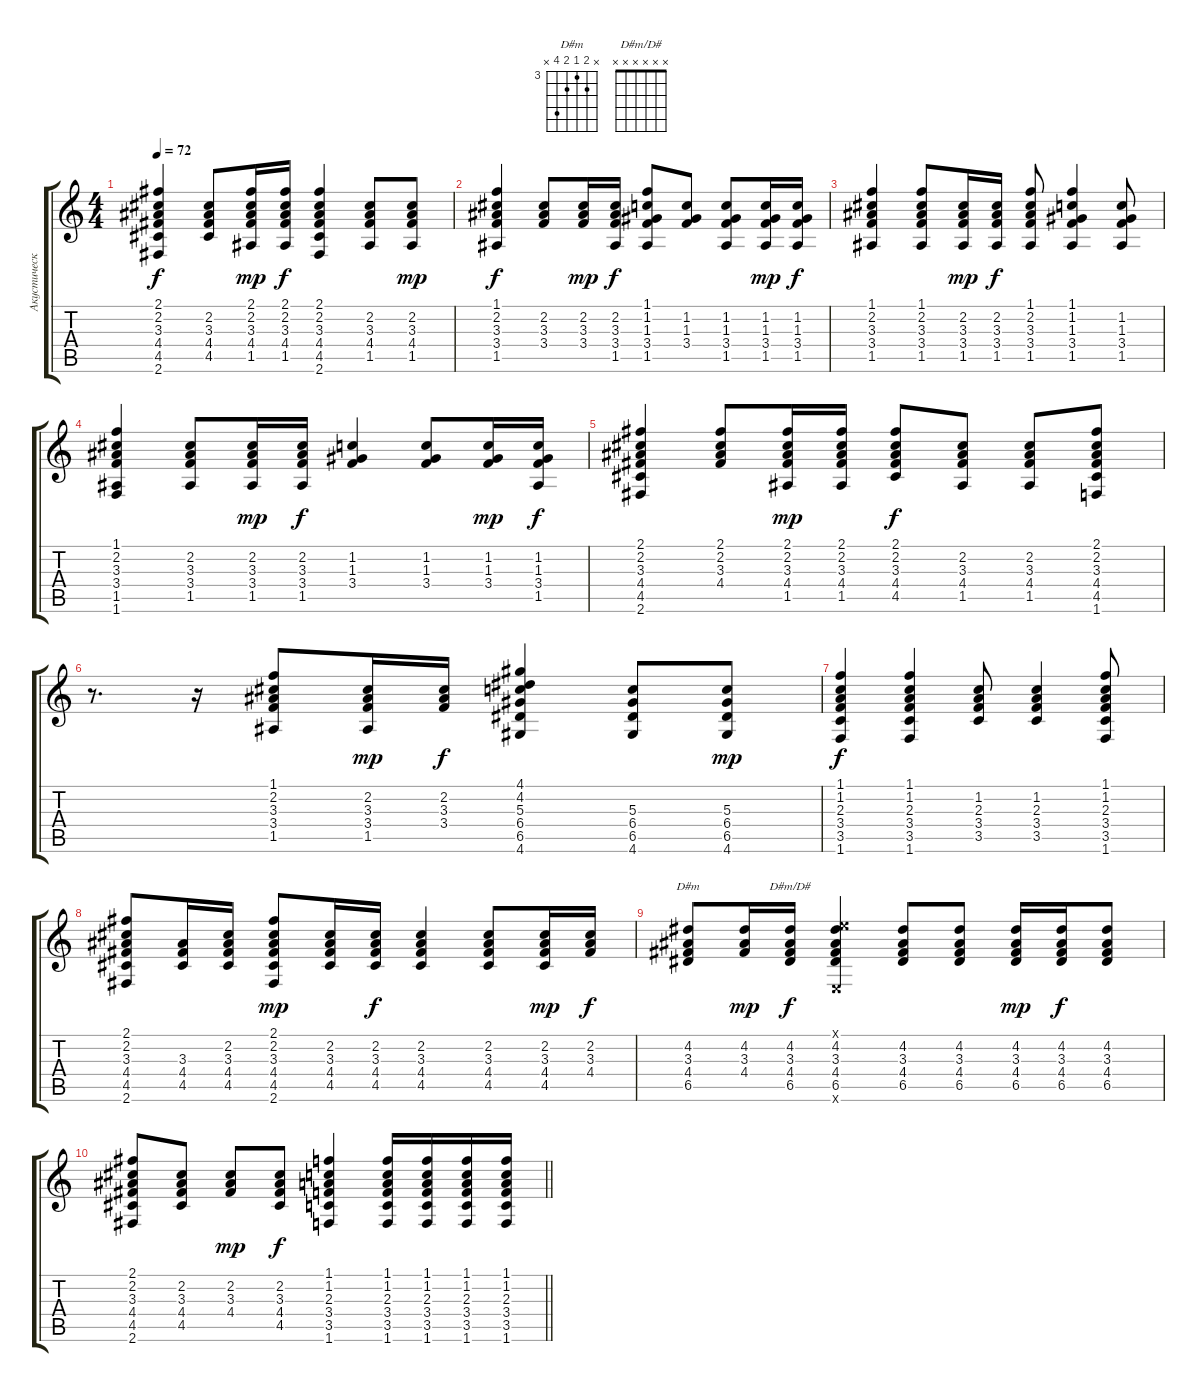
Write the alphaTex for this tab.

\track ("Акустическая гитара" "Акустическ") {instrument acousticguitarnylon}
\staff {score tabs}
\tuning (E4 B3 G3 D3 A2 E2) {hide}
\chord ("D#m" x 4 3 4 6 x) {firstfret 3}
\chord ("D#m/D#" x x x x x x)
\ts (4 4)
\tempo 72
\clef g2
\ks c
(2.1 2.2 3.3 4.4 4.5 2.6).4{dy f} (2.2 3.3 4.4 4.5).8 (2.1 2.2 3.3 4.4 1.5).16{dy mp} (2.1 2.2 3.3 4.4 1.5).16{dy f} (2.1 2.2 3.3 4.4 4.5 2.6).4 (2.2 3.3 4.4 1.5).8 (2.2 3.3 4.4 1.5).8{dy mp} |
(1.1 2.2 3.3 3.4 1.5).4{dy f} (2.2 3.3 3.4).8 (2.2 3.3 3.4).16{dy mp} (2.2 3.3 3.4 1.5).16{dy f} (1.1 1.2 1.3 3.4 1.5).8 (1.2 1.3 3.4).8 (1.2 1.3 3.4 1.5).8 (1.2 1.3 3.4 1.5).16{dy mp} (1.2 1.3 3.4 1.5).16{dy f} |
(1.1 2.2 3.3 3.4 1.5).4 (1.1 2.2 3.3 3.4 1.5).8 (2.2 3.3 3.4 1.5).16{dy mp} (2.2 3.3 3.4 1.5).16{dy f} (1.1 2.2 3.3 3.4 1.5).8 (1.1 1.2 1.3 3.4 1.5).4 (1.2 1.3 3.4 1.5).8 |
(1.1 2.2 3.3 3.4 1.5 1.6).4 (2.2 3.3 3.4 1.5).8 (2.2 3.3 3.4 1.5).16{dy mp} (2.2 3.3 3.4 1.5).16{dy f} (1.2 1.3 3.4).4 (1.2 1.3 3.4).8 (1.2 1.3 3.4).16{dy mp} (1.2 1.3 3.4 1.5).16{dy f} |
(2.1 2.2 3.3 4.4 4.5 2.6).4 (2.1 2.2 3.3 4.4).8 (2.1 2.2 3.3 4.4 1.5).16{dy mp} (2.1 2.2 3.3 4.4 1.5).16 (2.1 2.2 3.3 4.4 4.5).8{dy f} (2.2 3.3 4.4 1.5).8 (2.2 3.3 4.4 1.5).8 (2.1 2.2 3.3 4.4 4.5 1.6).8 |
r.8{d} r.16 (1.1 2.2 3.3 3.4 1.5).8 (2.2 3.3 3.4 1.5).16{dy mp} (2.2 3.3 3.4).16{dy f} (4.1 4.2 5.3 6.4 6.5 4.6).4 (5.3 6.4 6.5 4.6).8 (5.3 6.4 6.5 4.6).8{dy mp} |
(1.1 1.2 2.3 3.4 3.5 1.6).4{dy f} (1.1 1.2 2.3 3.4 3.5 1.6).4 (1.2 2.3 3.4 3.5).8 (1.2 2.3 3.4 3.5).4 (1.1 1.2 2.3 3.4 3.5 1.6).8 |
(2.1 2.2 3.3 4.4 4.5 2.6).8 (3.3 4.4 4.5).16 (2.2 3.3 4.4 4.5).16 (2.1 2.2 3.3 4.4 4.5 2.6).8{dy mp} (2.2 3.3 4.4 4.5).16 (2.2 3.3 4.4 4.5).16{dy f} (2.2 3.3 4.4 4.5).4 (2.2 3.3 4.4 4.5).8 (2.2 3.3 4.4 4.5).16{dy mp} (2.2 3.3 4.4).16{dy f} |
(4.2 3.3 4.4 6.5).8{ch "D#m"} (4.2 3.3 4.4).16{dy mp} (4.2 3.3 4.4 6.5).16{ch "D#m/D#" dy f} (0.1{x} 4.2 3.3 4.4 6.5 0.6{x}).4 (4.2 3.3 4.4 6.5).8 (4.2 3.3 4.4 6.5).8 (4.2 3.3 4.4 6.5).16{dy mp} (4.2 3.3 4.4 6.5).16{dy f} (4.2 3.3 4.4 6.5).8 |
\barLineRight lightlight
(2.1 2.2 3.3 4.4 4.5 2.6).8 (2.2 3.3 4.4 4.5).8 (2.2 3.3 4.4).8{dy mp} (2.2 3.3 4.4 4.5).8{dy f} (1.1 1.2 2.3 3.4 3.5 1.6).4 (1.1 1.2 2.3 3.4 3.5 1.6).16 (1.1 1.2 2.3 3.4 3.5 1.6).16 (1.1 1.2 2.3 3.4 3.5 1.6).16 (1.1 1.2 2.3 3.4 3.5 1.6).16
